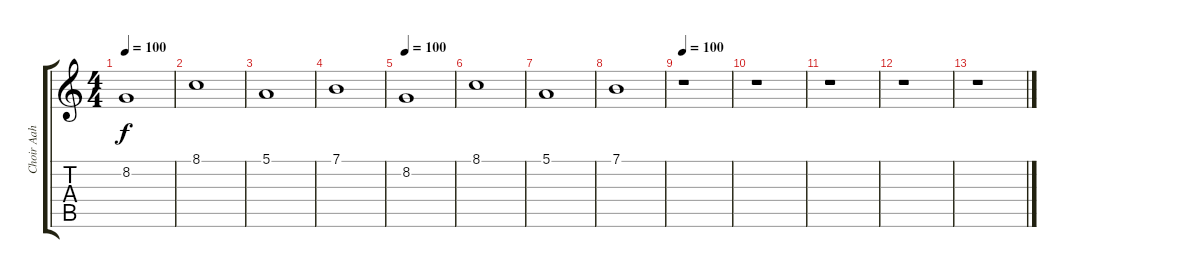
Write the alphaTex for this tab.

\track ("Choir Aah" "Choir Aah") {instrument choiraahs}
\staff {score tabs}
\tuning (E4 B3 G3 D3 A2 E2) {hide}
\ts (4 4)
\tempo 100
\clef g2
\ks c
8.2.1{dy f} |
8.1.1 |
5.1.1 |
7.1.1 |
\tempo 100
8.2.1 |
8.1.1 |
5.1.1 |
7.1.1 |
\tempo 100
r.1 |
r.1 |
r.1 |
r.1 |
r.1
